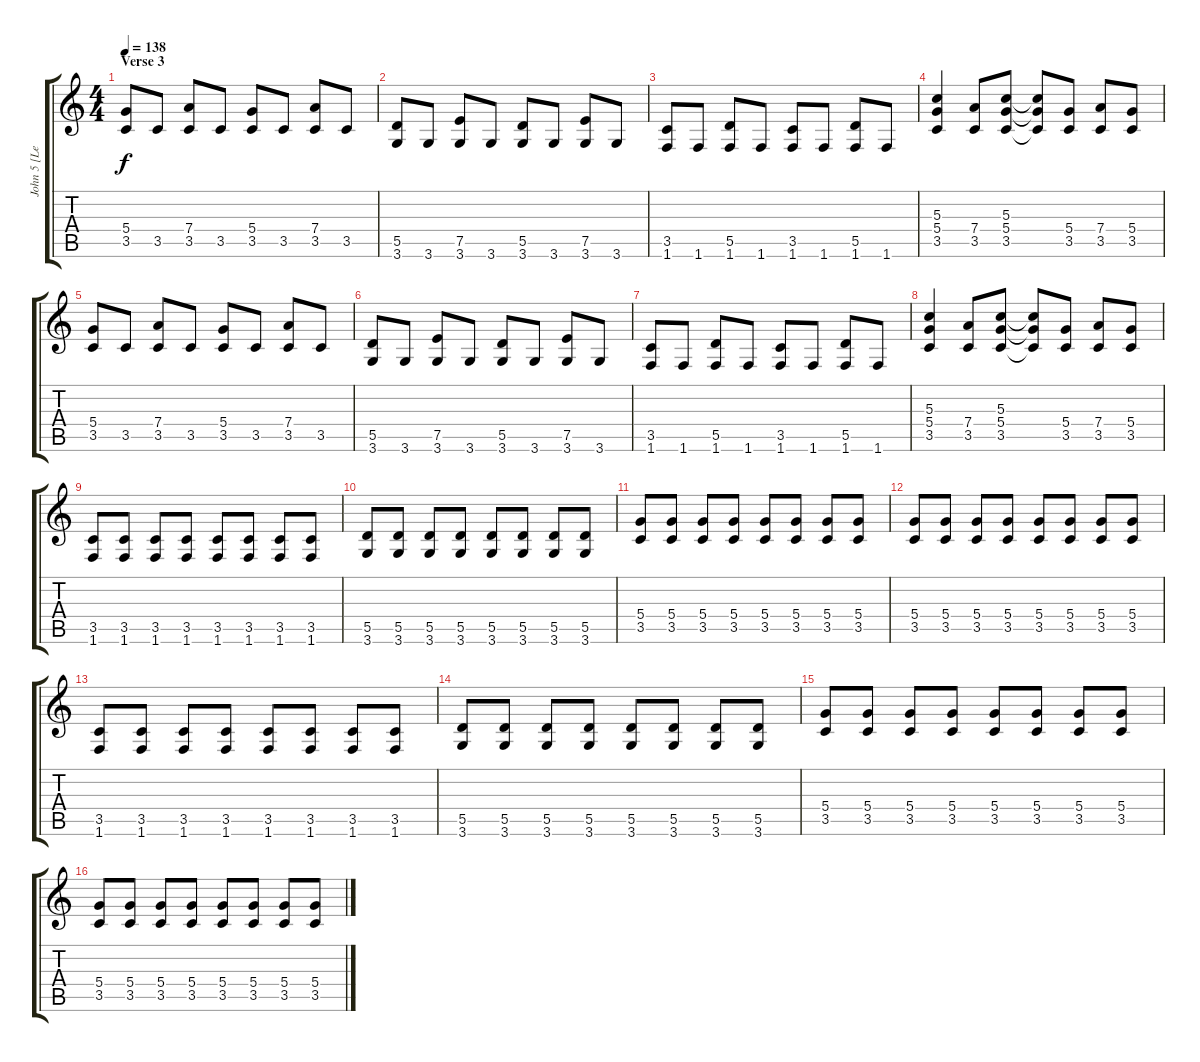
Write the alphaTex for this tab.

\track ("John 5 [Lead Guitar]" "John 5 [Le") {instrument overdrivenguitar}
\staff {score tabs}
\tuning (E4 B3 G3 D3 A2 E2) {hide}
\ts (4 4)
\section ("" "Verse 3")
\tempo 138
\clef g2
\ks c
(5.4 3.5).8{dy f} 3.5.8 (7.4 3.5).8 3.5.8 (5.4 3.5).8 3.5.8 (7.4 3.5).8 3.5.8 |
(5.5 3.6).8 3.6.8 (7.5 3.6).8 3.6.8 (5.5 3.6).8 3.6.8 (7.5 3.6).8 3.6.8 |
(3.5 1.6).8 1.6.8 (5.5 1.6).8 1.6.8 (3.5 1.6).8 1.6.8 (5.5 1.6).8 1.6.8 |
(5.3 5.4 3.5).4 (7.4 3.5).8 (5.3 5.4 3.5).8 (5.3{t} 5.4{t} 3.5{t}).8 (5.4 3.5).8 (7.4 3.5).8 (5.4 3.5).8 |
(5.4 3.5).8 3.5.8 (7.4 3.5).8 3.5.8 (5.4 3.5).8 3.5.8 (7.4 3.5).8 3.5.8 |
(5.5 3.6).8 3.6.8 (7.5 3.6).8 3.6.8 (5.5 3.6).8 3.6.8 (7.5 3.6).8 3.6.8 |
(3.5 1.6).8 1.6.8 (5.5 1.6).8 1.6.8 (3.5 1.6).8 1.6.8 (5.5 1.6).8 1.6.8 |
(5.3 5.4 3.5).4 (7.4 3.5).8 (5.3 5.4 3.5).8 (5.3{t} 5.4{t} 3.5{t}).8 (5.4 3.5).8 (7.4 3.5).8 (5.4 3.5).8 |
(3.5 1.6).8 (3.5 1.6).8 (3.5 1.6).8 (3.5 1.6).8 (3.5 1.6).8 (3.5 1.6).8 (3.5 1.6).8 (3.5 1.6).8 |
(5.5 3.6).8 (5.5 3.6).8 (5.5 3.6).8 (5.5 3.6).8 (5.5 3.6).8 (5.5 3.6).8 (5.5 3.6).8 (5.5 3.6).8 |
(5.4 3.5).8 (5.4 3.5).8 (5.4 3.5).8 (5.4 3.5).8 (5.4 3.5).8 (5.4 3.5).8 (5.4 3.5).8 (5.4 3.5).8 |
(5.4 3.5).8 (5.4 3.5).8 (5.4 3.5).8 (5.4 3.5).8 (5.4 3.5).8 (5.4 3.5).8 (5.4 3.5).8 (5.4 3.5).8 |
(3.5 1.6).8 (3.5 1.6).8 (3.5 1.6).8 (3.5 1.6).8 (3.5 1.6).8 (3.5 1.6).8 (3.5 1.6).8 (3.5 1.6).8 |
(5.5 3.6).8 (5.5 3.6).8 (5.5 3.6).8 (5.5 3.6).8 (5.5 3.6).8 (5.5 3.6).8 (5.5 3.6).8 (5.5 3.6).8 |
(5.4 3.5).8 (5.4 3.5).8 (5.4 3.5).8 (5.4 3.5).8 (5.4 3.5).8 (5.4 3.5).8 (5.4 3.5).8 (5.4 3.5).8 |
(5.4 3.5).8 (5.4 3.5).8 (5.4 3.5).8 (5.4 3.5).8 (5.4 3.5).8 (5.4 3.5).8 (5.4 3.5).8 (5.4 3.5).8
